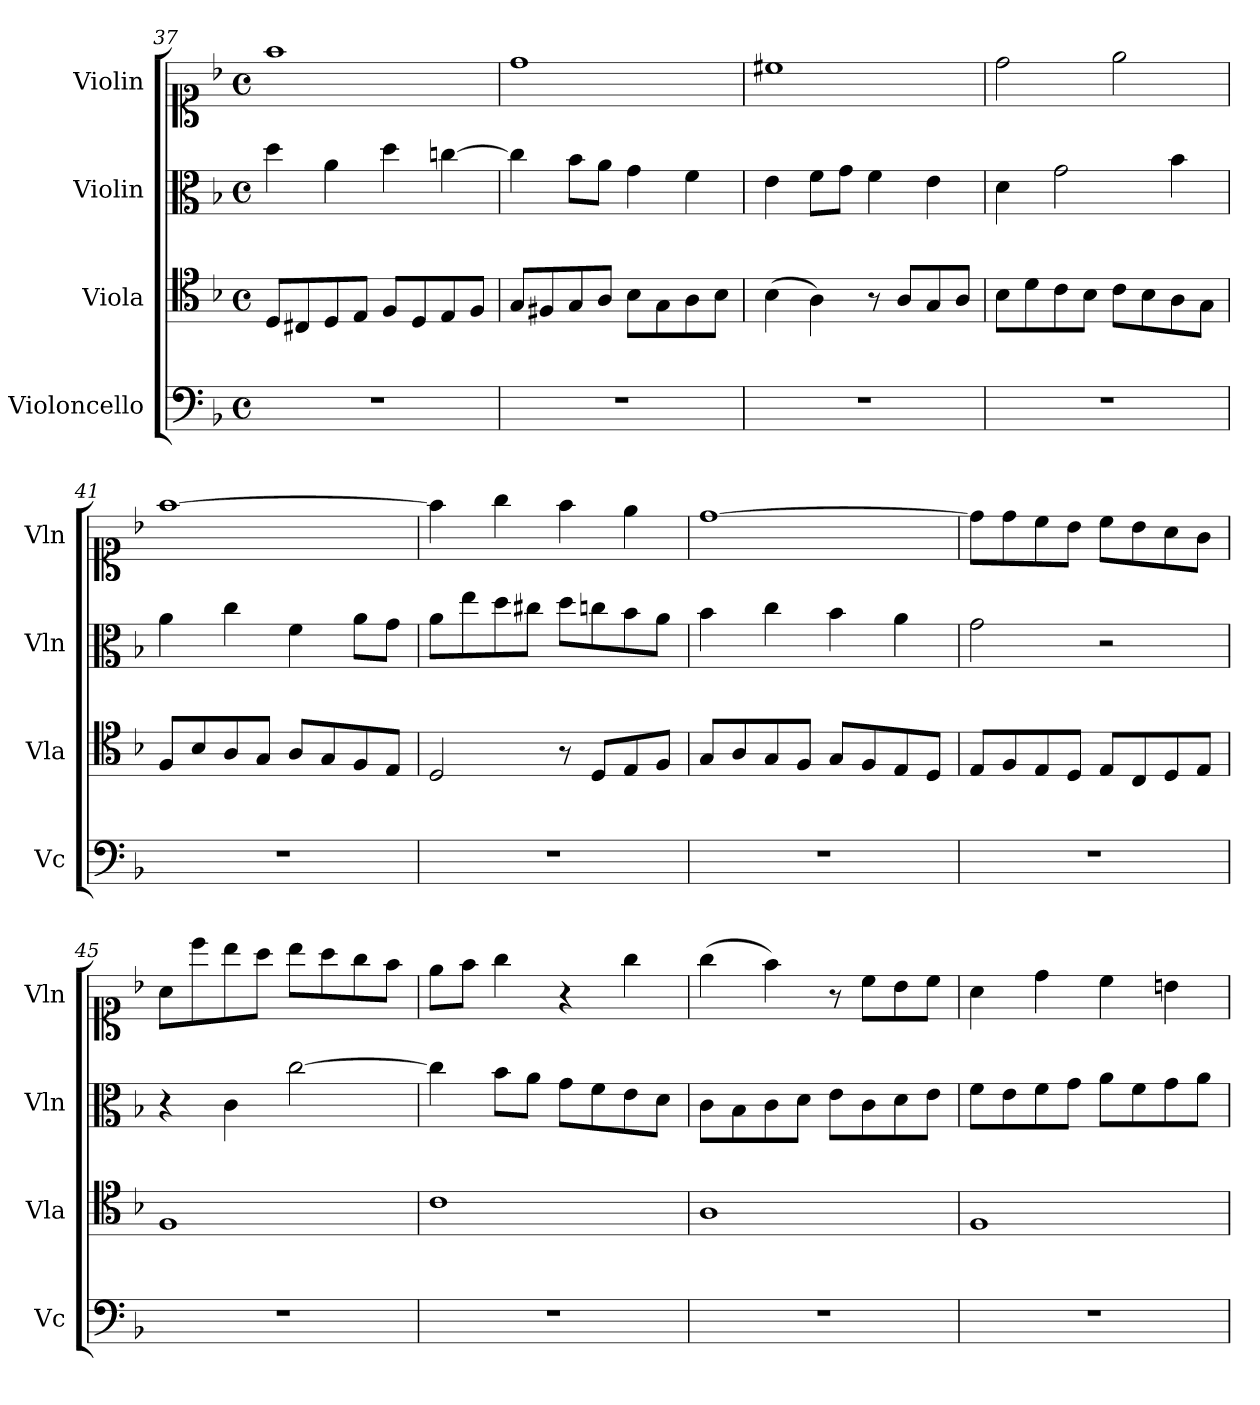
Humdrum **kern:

**kern	**kern	**kern	**kern
*part4	*part3	*part2	*part1
*staff4	*staff3	*staff2	*staff1
*I"Violoncello	*I"Viola	*I"Violin	*I"Violin
*I'Vc	*I'Vla	*I'Vln	*I'Vln
*clefF4	*clefC4	*clefC3	*clefC1
*k[b-]	*k[b-]	*k[b-]	*k[b-]
*M4/4	*M4/4	*M4/4	*M4/4
*met(c)	*met(c)	*met(c)	*met(c)
=37	=37	=37	=37
1r	8D/L	4dd\	1ff
.	8C#X/	.	.
.	8D/	4a\	.
.	8E/J	.	.
.	8F/L	4dd\	.
.	8D/	.	.
.	8E/	[4ccn\	.
.	8F/J	.	.
=38	=38	=38	=38
1r	8G/L	4cc\]	1dd
.	8F#X/	.	.
.	8G/	8b-\L	.
.	8A/J	8a\J	.
.	8B-\L	4g\	.
.	8G\	.	.
.	8A\	4f\	.
.	8B-\J	.	.
=39	=39	=39	=39
1r	(4B-\	4e\	1cc#X
.	4A\)	8f\L	.
.	.	8g\J	.
.	8r	4f\	.
.	8A/L	.	.
.	8G/	4e\	.
.	8A/J	.	.
=40	=40	=40	=40
1r	8B-\L	4d\	2dd\
.	8d\	.	.
.	8c\	2g\	.
.	8B-\J	.	.
.	8c\L	.	2ee\
.	8B-\	.	.
.	8A\	4b-\	.
.	8G\J	.	.
!!LO:PB:g=z
=41	=41	=41	=41
1r	8F/L	4a\	[1ff
.	8B-/	.	.
.	8A/	4cc\	.
.	8G/J	.	.
.	8A/L	4f\	.
.	8G/	.	.
.	8F/	8a\L	.
.	8E/J	8g\J	.
=42	=42	=42	=42
1r	2D/	8a\L	4ff\]
.	.	8ee\	.
.	.	8dd\	4gg\
.	.	8cc#X\J	.
.	8r	8dd\L	4ff\
.	8D/L	8ccn\	.
.	8E/	8b-\	4ee\
.	8F/J	8a\J	.
=43	=43	=43	=43
1r	8G/L	4b-\	[1dd
.	8A/	.	.
.	8G/	4cc\	.
.	8F/J	.	.
.	8G/L	4b-\	.
.	8F/	.	.
.	8E/	4a\	.
.	8D/J	.	.
=44	=44	=44	=44
1r	8E/L	2g\	8dd\L]
.	8F/	.	8dd\
.	8E/	.	8cc\
.	8D/J	.	8b-\J
.	8E/L	2r	8cc\L
.	8C/	.	8b-\
.	8D/	.	8a\
.	8E/J	.	8g\J
=45	=45	=45	=45
1r	1F	4r	8a\L
.	.	.	8ccc\
.	.	4c\	8bb-\
.	.	.	8aa\J
.	.	[2cc\	8bb-\L
.	.	.	8aa\
.	.	.	8gg\
.	.	.	8ff\J
=46	=46	=46	=46
1r	1c	4cc\]	8ee\L
.	.	.	8ff\J
.	.	8b-\L	4gg\
.	.	8a\J	.
.	.	8g\L	4r
.	.	8f\	.
.	.	8e\	4gg\
.	.	8d\J	.
!!LO:LB:g=z
=47	=47	=47	=47
1r	1A	8c\L	(4gg\
.	.	8B-\	.
.	.	8c\	4ff\)
.	.	8d\J	.
.	.	8e\L	8r
.	.	8c\	8cc\L
.	.	8d\	8b-\
.	.	8e\J	8cc\J
=48	=48	=48	=48
1r	1F	8f\L	4a\
.	.	8e\	.
.	.	8f\	4dd\
.	.	8g\J	.
.	.	8a\L	4cc\
.	.	8f\	.
.	.	8g\	4bn\
.	.	8a\J	.
=	=	=	=
*-	*-	*-	*-
